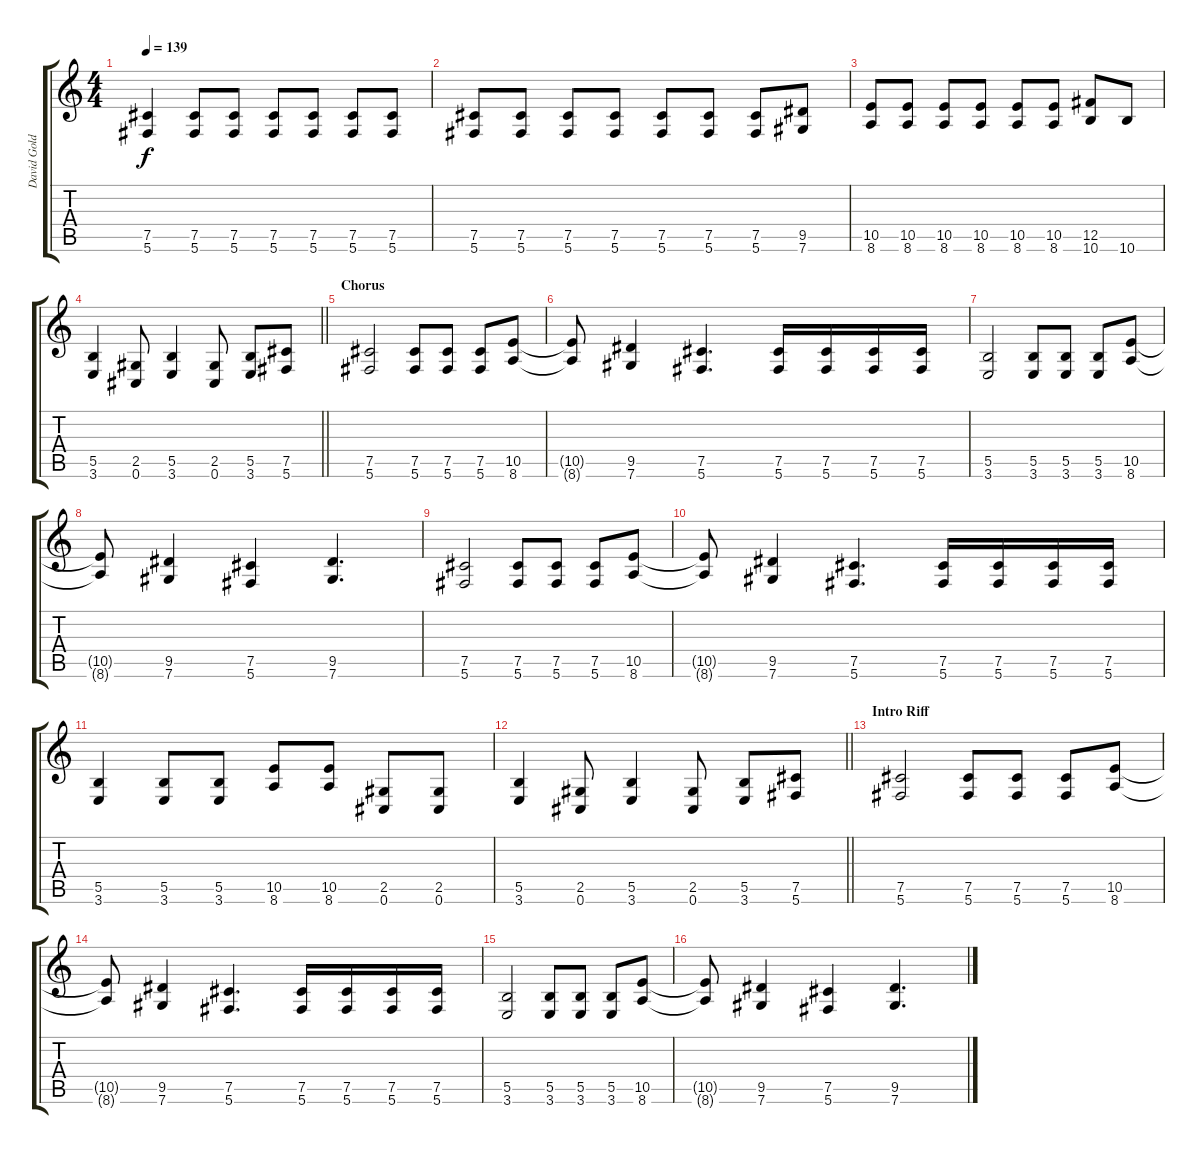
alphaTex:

\track ("David Gold - Rhythm Guitar" "David Gold") {instrument distortionguitar}
\staff {score tabs}
\tuning (Db4 Ab3 E3 B2 Gb2 Db2) {hide}
\ts (4 4)
\tempo 139
\clef g2
\ks c
(7.5 5.6).4{dy f} (7.5 5.6).8 (7.5 5.6).8 (7.5 5.6).8 (7.5 5.6).8 (7.5 5.6).8 (7.5 5.6).8 |
(7.5 5.6).8 (7.5 5.6).8 (7.5 5.6).8 (7.5 5.6).8 (7.5 5.6).8 (7.5 5.6).8 (7.5 5.6).8 (9.5 7.6).8 |
(10.5 8.6).8 (10.5 8.6).8 (10.5 8.6).8 (10.5 8.6).8 (10.5 8.6).8 (10.5 8.6).8 (12.5 10.6).8 10.6.8 |
\barLineRight lightlight
(5.5 3.6).4 (2.5 0.6).8 (5.5 3.6).4 (2.5 0.6).8 (5.5 3.6).8 (7.5 5.6).8 |
\section ("" "Chorus")
(7.5 5.6).2 (7.5 5.6).8 (7.5 5.6).8 (7.5 5.6).8 (10.5 8.6).8 |
(10.5{t} 8.6{t}).8 (9.5 7.6).4 (7.5 5.6).4{d} (7.5 5.6).16 (7.5 5.6).16 (7.5 5.6).16 (7.5 5.6).16 |
(5.5 3.6).2 (5.5 3.6).8 (5.5 3.6).8 (5.5 3.6).8 (10.5 8.6).8 |
(10.5{t} 8.6{t}).8 (9.5 7.6).4 (7.5 5.6).4 (9.5 7.6).4{d} |
(7.5 5.6).2 (7.5 5.6).8 (7.5 5.6).8 (7.5 5.6).8 (10.5 8.6).8 |
(10.5{t} 8.6{t}).8 (9.5 7.6).4 (7.5 5.6).4{d} (7.5 5.6).16 (7.5 5.6).16 (7.5 5.6).16 (7.5 5.6).16 |
(5.5 3.6).4 (5.5 3.6).8 (5.5 3.6).8 (10.5 8.6).8 (10.5 8.6).8 (2.5 0.6).8 (2.5 0.6).8 |
\barLineRight lightlight
(5.5 3.6).4 (2.5 0.6).8 (5.5 3.6).4 (2.5 0.6).8 (5.5 3.6).8 (7.5 5.6).8 |
\section ("" "Intro Riff")
(7.5 5.6).2 (7.5 5.6).8 (7.5 5.6).8 (7.5 5.6).8 (10.5 8.6).8 |
(10.5{t} 8.6{t}).8 (9.5 7.6).4 (7.5 5.6).4{d} (7.5 5.6).16 (7.5 5.6).16 (7.5 5.6).16 (7.5 5.6).16 |
(5.5 3.6).2 (5.5 3.6).8 (5.5 3.6).8 (5.5 3.6).8 (10.5 8.6).8 |
(10.5{t} 8.6{t}).8 (9.5 7.6).4 (7.5 5.6).4 (9.5 7.6).4{d}
